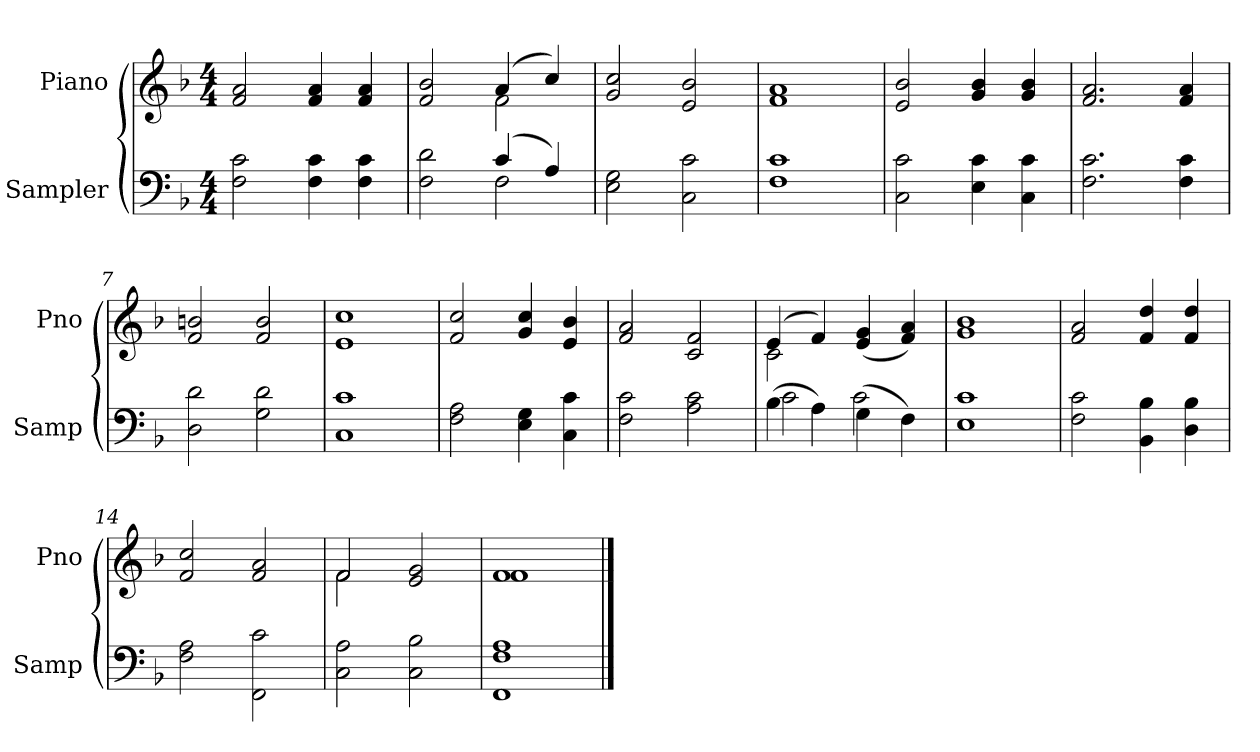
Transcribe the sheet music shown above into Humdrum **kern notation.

**kern	**kern
*part2	*part1
*staff2	*staff1
*I"Sampler	*I"Piano
*I'Samp	*I'Pno
*clefF4	*clefG2
*k[b-]	*k[b-]
*F:	*F:
*M4/4	*M4/4
=1	=1
2F\ 2c\	2f 2a
4F\ 4c\	4f 4a
4F\ 4c\	4f 4a
=2	=2
*^	*^
2F\ 2d\	2ryy	2f 2b-	2ryy
(4c/	2F	(4a/	2f
4A/)	.	4cc/)	.
*v	*v	*	*
*	*v	*v
=3	=3
2E\ 2G\	2g/ 2cc/
2C\ 2c\	2e/ 2b-/
=4	=4
1F\ 1c\	1f/ 1a/
=5	=5
2C\ 2c\	2e/ 2b-/
4E\ 4c\	4g/ 4b-/
4C\ 4c\	4g/ 4b-/
=6	=6
2.F\ 2.c\	2.f/ 2.a/
4F\ 4c\	4f/ 4a/
=7	=7
2D\ 2d\	2f/ 2bn/
2G\ 2d\	2f/ 2b/
=8	=8
1C\ 1c\	1e/ 1cc/
=9	=9
2F\ 2A\	2f/ 2cc/
4E\ 4G\	4g/ 4cc/
4C\ 4c\	4e/ 4b-/
=10	=10
2F\ 2c\	2f/ 2a/
2A\ 2c\	2c/ 2f/
=11	=11
*^	*^
(4B-\	2c	(4e/	2c
4A\)	.	4f/)	.
(4G\	2c	(4e/ 4g/	2ryy
4F\)	.	4f/ 4a/)	.
*v	*v	*	*
*	*v	*v
=12	=12
1E/ 1c/	1g/ 1b-/
=13	=13
2F\ 2c\	2f/ 2a/
4BB-\ 4B-\	4f/ 4dd/
4D\ 4B-\	4f/ 4dd/
=14	=14
2F\ 2A\	2f/ 2cc/
2FF\ 2c\	2f/ 2a/
=15	=15
*	*^
2C\ 2A\	2f/	2f
2C\ 2B-\	2e/ 2g/	2ryy
=16	=16	=16
1FF\ 1F\ 1A\	1f/	1f
*	*v	*v
==	==
*-	*-
